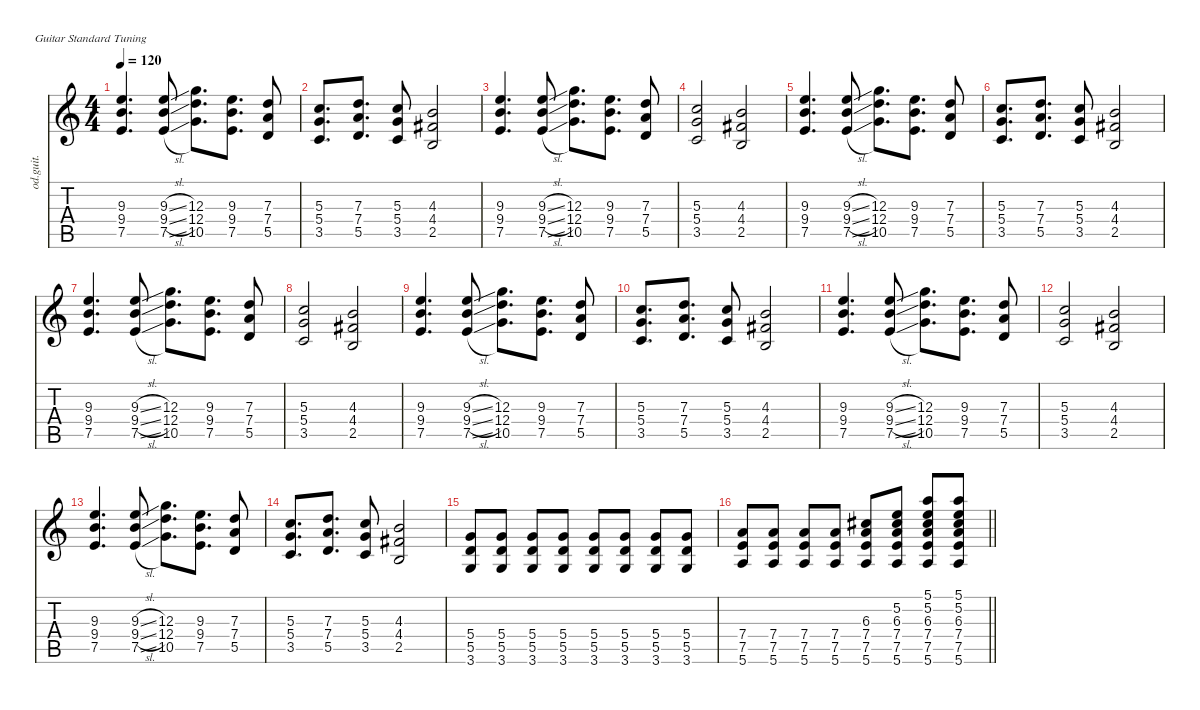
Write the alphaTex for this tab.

\defaultSystemsLayout 4
\hideDynamics
\bracketExtendMode nobrackets
\otherSystemsTrackNameOrientation horizontal
\track ("Rhythm Guitar" "od.guit.") {instrument overdrivenguitar}
\staff {score tabs}
\tuning (E4 B3 G3 D3 A2 E2)
\ts (4 4)
\tempo 120
\clef g2
\ks c
(9.3 9.4 7.5).4{d dy mf} (9.3{sl} 9.4{sl} 7.5{sl}).8 (12.3 12.4 10.5).8{d} (9.3 9.4 7.5).8{d} (7.3 7.4 5.5).8 |
(5.3 5.4 3.5).8{d} (7.3 7.4 5.5).8{d} (5.3 5.4 3.5).8 (4.3 4.4{acc #} 2.5).2 |
(9.3 9.4 7.5).4{d} (9.3{sl} 9.4{sl} 7.5{sl}).8 (12.3 12.4 10.5).8{d} (9.3 9.4 7.5).8{d} (7.3 7.4 5.5).8 |
(5.3 5.4 3.5).2 (4.3 4.4{acc #} 2.5).2 |
(9.3 9.4 7.5).4{d} (9.3{sl} 9.4{sl} 7.5{sl}).8 (12.3 12.4 10.5).8{d} (9.3 9.4 7.5).8{d} (7.3 7.4 5.5).8 |
(5.3 5.4 3.5).8{d} (7.3 7.4 5.5).8{d} (5.3 5.4 3.5).8 (4.3 4.4{acc #} 2.5).2 |
(9.3 9.4 7.5).4{d} (9.3{sl} 9.4{sl} 7.5{sl}).8 (12.3 12.4 10.5).8{d} (9.3 9.4 7.5).8{d} (7.3 7.4 5.5).8 |
(5.3 5.4 3.5).2 (4.3 4.4{acc #} 2.5).2 |
(9.3 9.4 7.5).4{d} (9.3{sl} 9.4{sl} 7.5{sl}).8 (12.3 12.4 10.5).8{d} (9.3 9.4 7.5).8{d} (7.3 7.4 5.5).8 |
(5.3 5.4 3.5).8{d} (7.3 7.4 5.5).8{d} (5.3 5.4 3.5).8 (4.3 4.4{acc #} 2.5).2 |
(9.3 9.4 7.5).4{d} (9.3{sl} 9.4{sl} 7.5{sl}).8 (12.3 12.4 10.5).8{d} (9.3 9.4 7.5).8{d} (7.3 7.4 5.5).8 |
(5.3 5.4 3.5).2 (4.3 4.4{acc #} 2.5).2 |
(9.3 9.4 7.5).4{d} (9.3{sl} 9.4{sl} 7.5{sl}).8 (12.3 12.4 10.5).8{d} (9.3 9.4 7.5).8{d} (7.3 7.4 5.5).8 |
(5.3 5.4 3.5).8{d} (7.3 7.4 5.5).8{d} (5.3 5.4 3.5).8 (4.3 4.4{acc #} 2.5).2 |
(5.4 5.5 3.6).8 (5.4 5.5 3.6).8 (5.4 5.5 3.6).8 (5.4 5.5 3.6).8 (5.4 5.5 3.6).8 (5.4 5.5 3.6).8 (5.4 5.5 3.6).8 (5.4 5.5 3.6).8 |
\barLineRight lightlight
(7.4 7.5 5.6).8 (7.4 7.5 5.6).8 (7.4 7.5 5.6).8 (7.4 7.5 5.6).8 (6.3{acc #} 7.4 7.5 5.6).8 (5.2 6.3{acc #} 7.4 7.5 5.6).8 (5.1 5.2 6.3{acc #} 7.4 7.5 5.6).8 (5.1 5.2 6.3{acc #} 7.4 7.5 5.6).8
